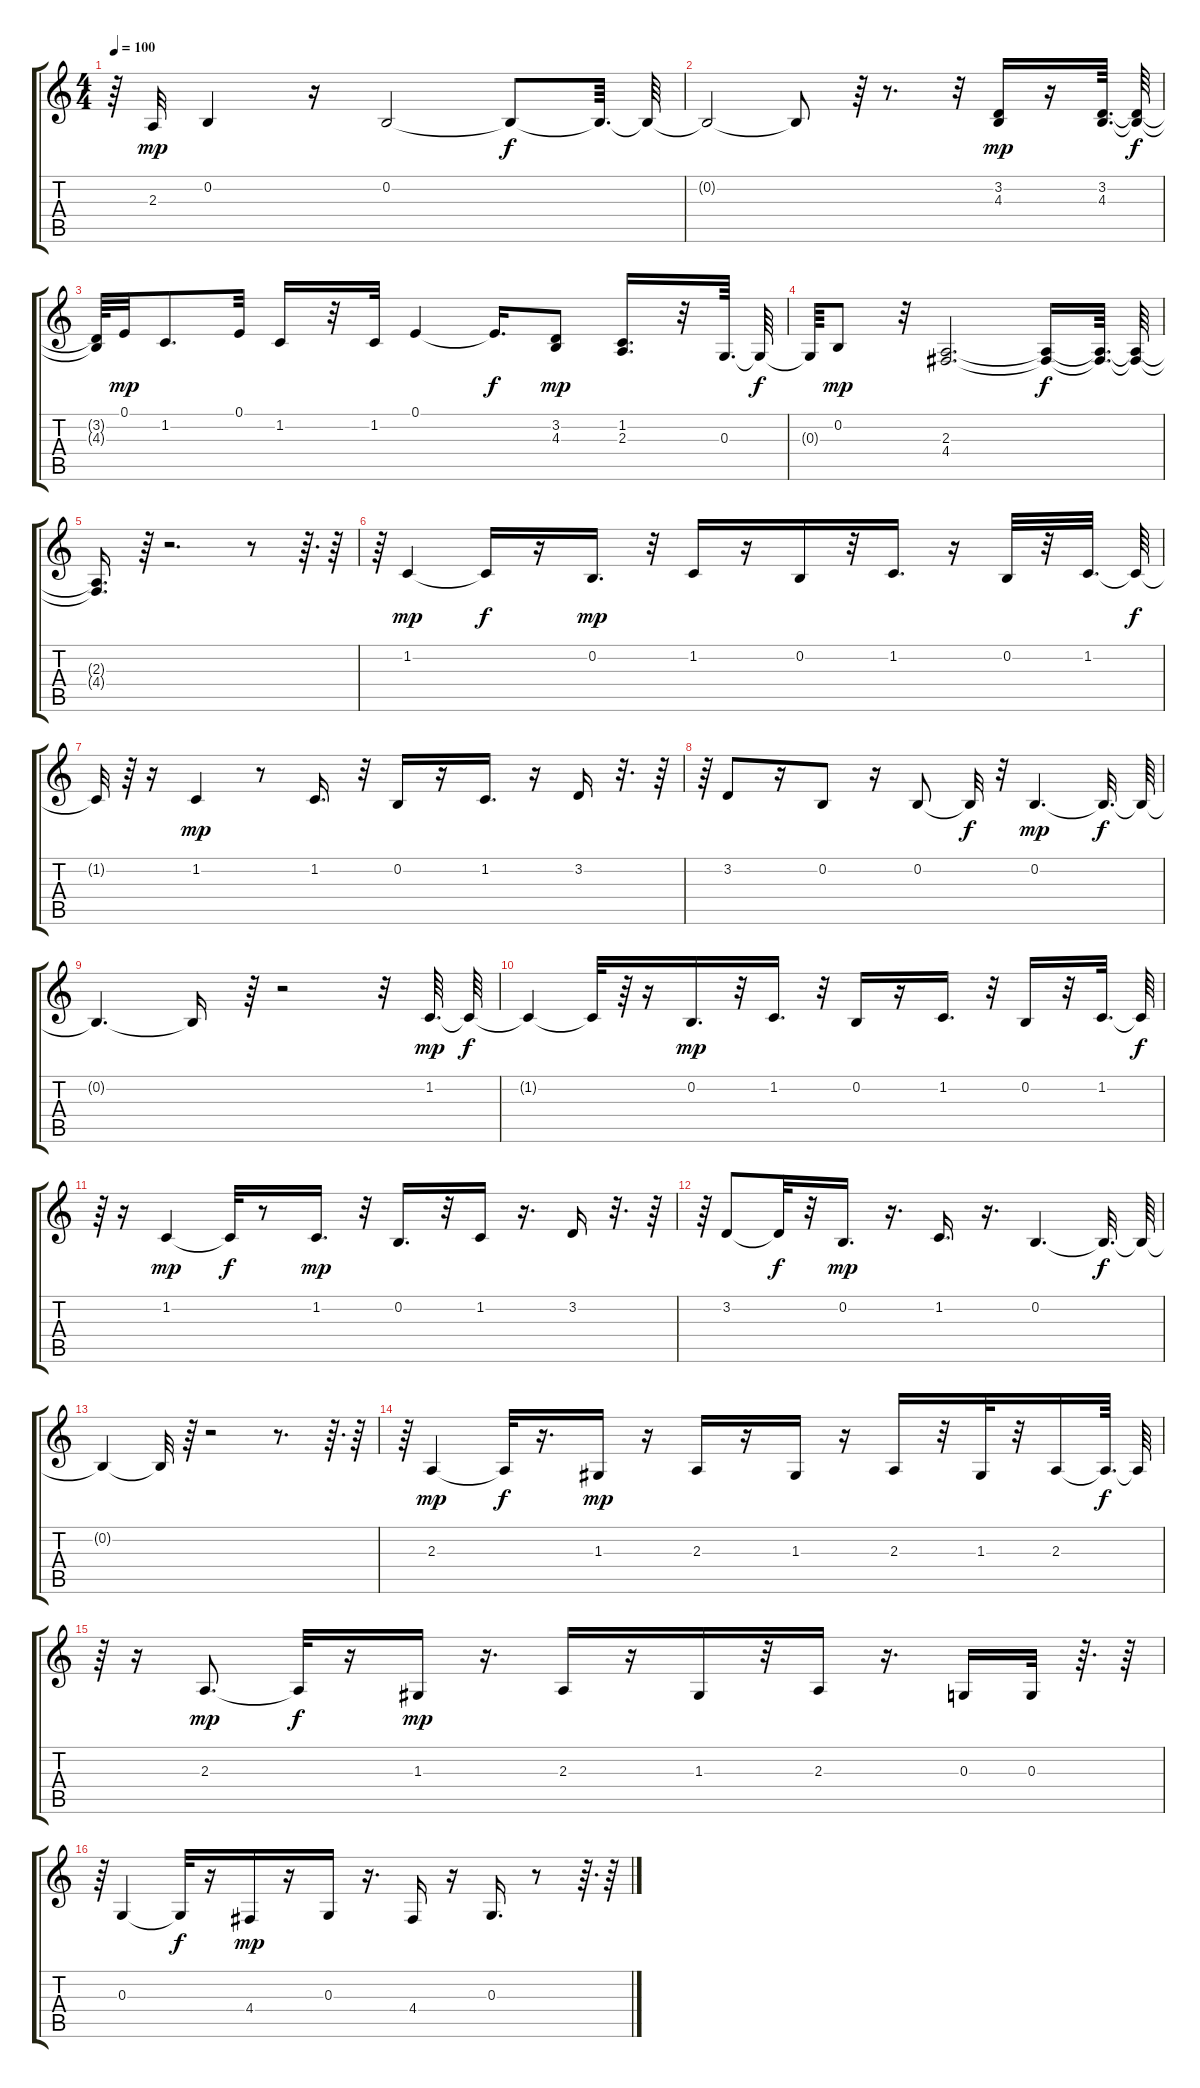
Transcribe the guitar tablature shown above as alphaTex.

\track "" {instrument sitar}
\staff {score tabs}
\tuning (E4 B3 G3 D3 A2 E2) {hide}
\ts (4 4)
\tempo 100
\clef g2
\ks c
r.64{dy mp} 2.3.32 0.2.4 r.16 0.2.2 0.2{t}.8{dy f} 0.2{t}.64{d} 0.2{t}.64 |
0.2{t}.2 0.2{t}.8 r.64 r.8{d} r.32 (3.2 4.3).16{dy mp} r.16 (3.2 4.3).64{d} (3.2{t} 4.3{t}).64{dy f} |
(3.2{t} 4.3{t}).64 0.1.32{dy mp} 1.2.8{d} 0.1.32 1.2.16 r.32 1.2.32 0.1.4 0.1{t}.16{d dy f} (3.2 4.3).8{dy mp} (1.2 2.3).16{d} r.32 0.3.64{d} 0.3{t}.64{dy f} |
0.3{t}.64 0.2.8{dy mp} r.32 (2.3 4.4).2{d} (2.3{t} 4.4{t}).16{dy f} (2.3{t} 4.4{t}).64{d} (2.3{t} 4.4{t}).64 |
(2.3{t} 4.4{t}).16{d} r.64 r.2{d} r.8 r.64{d} r.64 |
r.64 1.2.4{dy mp} 1.2{t}.16{dy f} r.16 0.2.16{d dy mp} r.32 1.2.16 r.16 0.2.16 r.32 1.2.16{d} r.16 0.2.32 r.32 1.2.32{d} 1.2{t}.64{dy f} |
1.2{t}.32 r.64 r.16 1.2.4{dy mp} r.8 1.2.16{d} r.32 0.2.16 r.16 1.2.16{d} r.16 3.2.16 r.32{d} r.64 |
r.64 3.2.8 r.16 0.2.8 r.16 0.2.8 0.2{t}.32{dy f} r.32 0.2.4{d dy mp} 0.2{t}.32{d dy f} 0.2{t}.64 |
0.2{t}.4{d} 0.2{t}.16 r.64 r.2 r.32 1.2.64{d dy mp} 1.2{t}.64{dy f} |
1.2{t}.4 1.2{t}.32 r.64 r.16 0.2.16{d dy mp} r.32 1.2.16{d} r.32 0.2.16 r.16 1.2.16{d} r.32 0.2.16 r.32 1.2.32{d} 1.2{t}.64{dy f} |
r.64 r.16 1.2.4{dy mp} 1.2{t}.32{dy f} r.8 1.2.16{d dy mp} r.32 0.2.16{d} r.32 1.2.16 r.16{d} 3.2.16 r.32{d} r.64 |
r.64 3.2.8 3.2{t}.32{dy f} r.32 0.2.16{d dy mp} r.16{d} 1.2.16{d} r.16{d} 0.2.4{d} 0.2{t}.32{d dy f} 0.2{t}.64 |
0.2{t}.4 0.2{t}.32 r.64 r.2 r.8{d} r.64{d} r.64 |
r.64 2.3.4{dy mp} 2.3{t}.32{dy f} r.16{d} 1.3.16{dy mp} r.16 2.3.16 r.16 1.3.16 r.16 2.3.16 r.32 1.3.32 r.32 2.3.16 2.3{t}.64{d dy f} 2.3{t}.64 |
r.64 r.16 2.3.8{d dy mp} 2.3{t}.32{dy f} r.16 1.3.16{dy mp} r.16{d} 2.3.16 r.16 1.3.16 r.32 2.3.16 r.16{d} 0.3.16 0.3.32 r.64{d} r.64 |
r.64 0.3.4 0.3{t}.32{dy f} r.16 4.4.16{dy mp} r.16 0.3.16 r.16{d} 4.4.16 r.16 0.3.16{d} r.8 r.64{d} r.64
